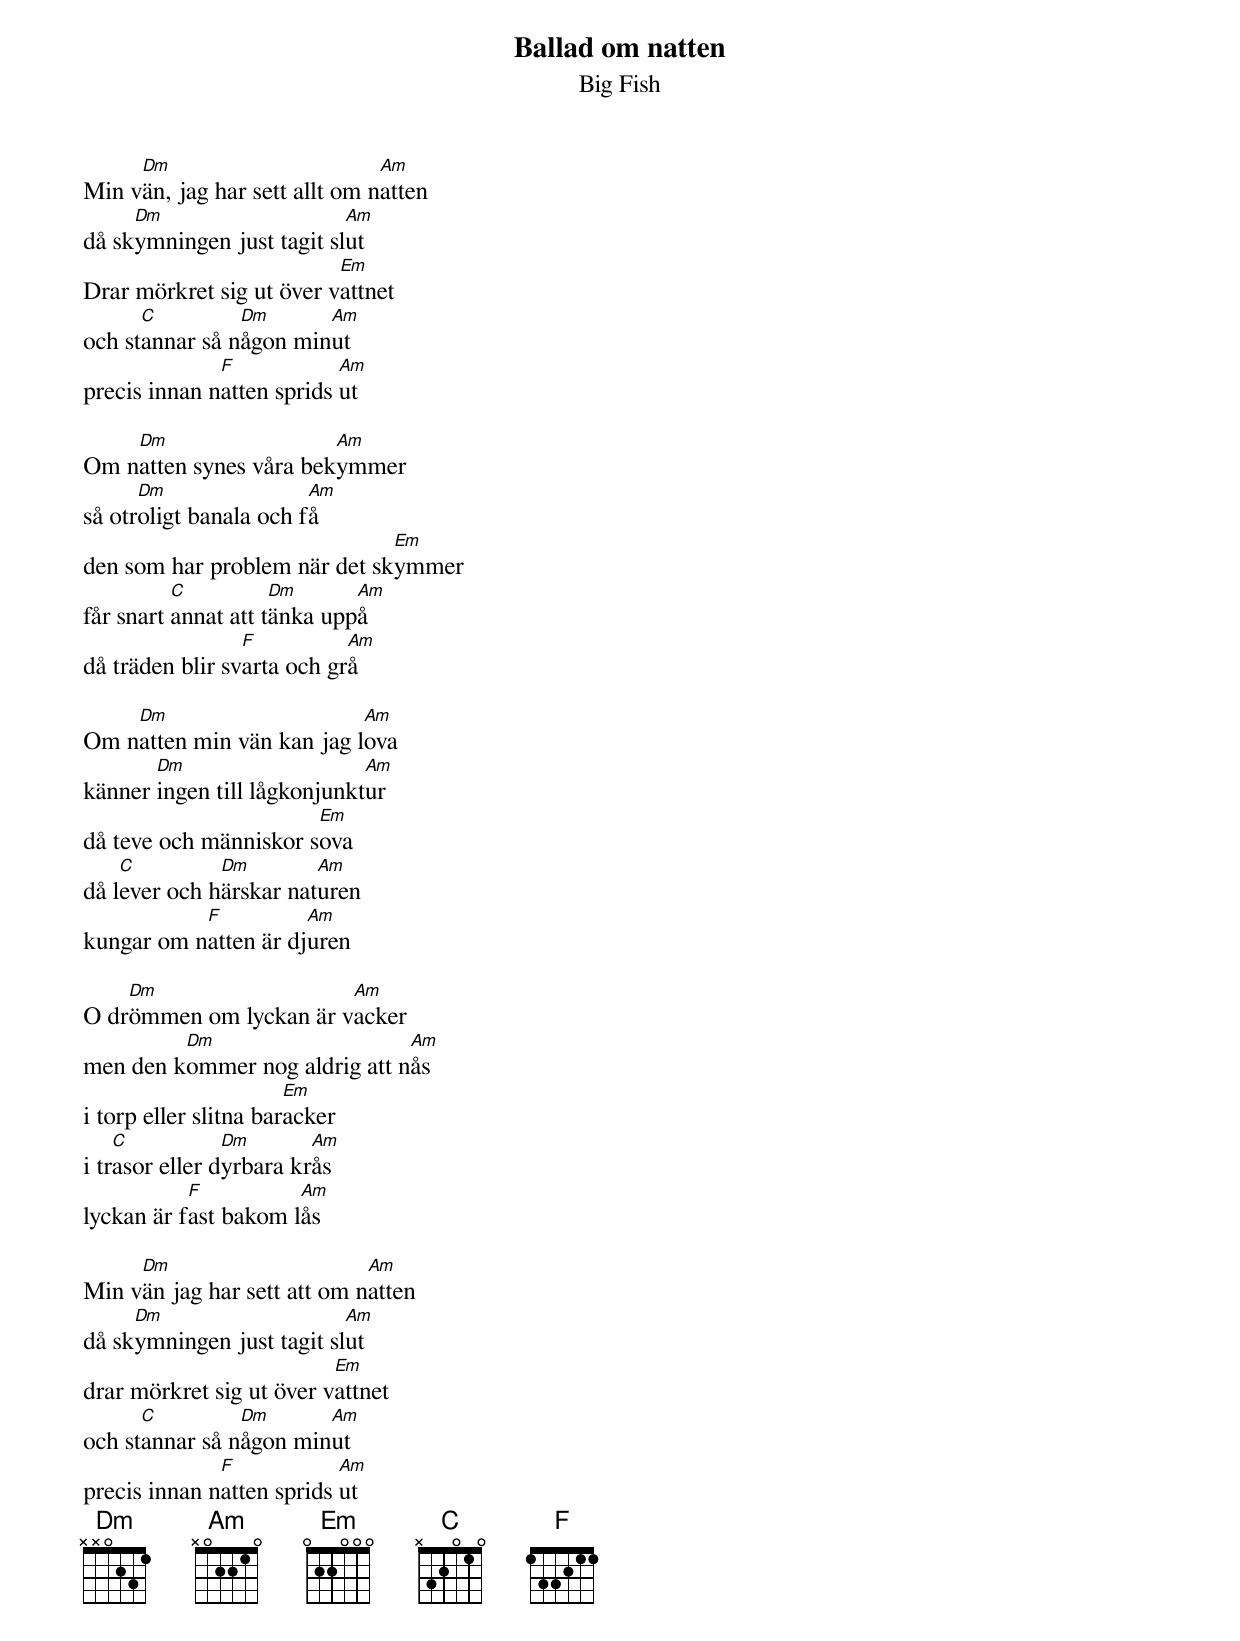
{t:Ballad om natten}
{st:Big Fish}
{chordsize:8}
Min v[Dm]än, jag har sett allt om n[Am]atten
då sk[Dm]ymningen just tagit sl[Am]ut
Drar mörkret sig ut över v[Em]attnet
och st[C]annar så n[Dm]ågon min[Am]ut
precis innan n[F]atten sprids [Am]ut

Om n[Dm]atten synes våra bek[Am]ymmer
så otr[Dm]oligt banala och f[Am]å
den som har problem när det sk[Em]ymmer
får snart [C]annat att t[Dm]änka upp[Am]å
då träden blir sv[F]arta och gr[Am]å

Om n[Dm]atten min vän kan jag l[Am]ova
känner [Dm]ingen till lågkonjunkt[Am]ur
då teve och människor s[Em]ova
då l[C]ever och h[Dm]ärskar nat[Am]uren
kungar om n[F]atten är dj[Am]uren

O dr[Dm]ömmen om lyckan är v[Am]acker
men den k[Dm]ommer nog aldrig att n[Am]ås
i torp eller slitna bar[Em]acker
i tr[C]asor eller d[Dm]yrbara kr[Am]ås
lyckan är f[F]ast bakom l[Am]ås

Min v[Dm]än jag har sett att om n[Am]atten
då sk[Dm]ymningen just tagit sl[Am]ut
drar mörkret sig ut över v[Em]attnet
och st[C]annar så n[Dm]ågon min[Am]ut
precis innan n[F]atten sprids [Am]ut
